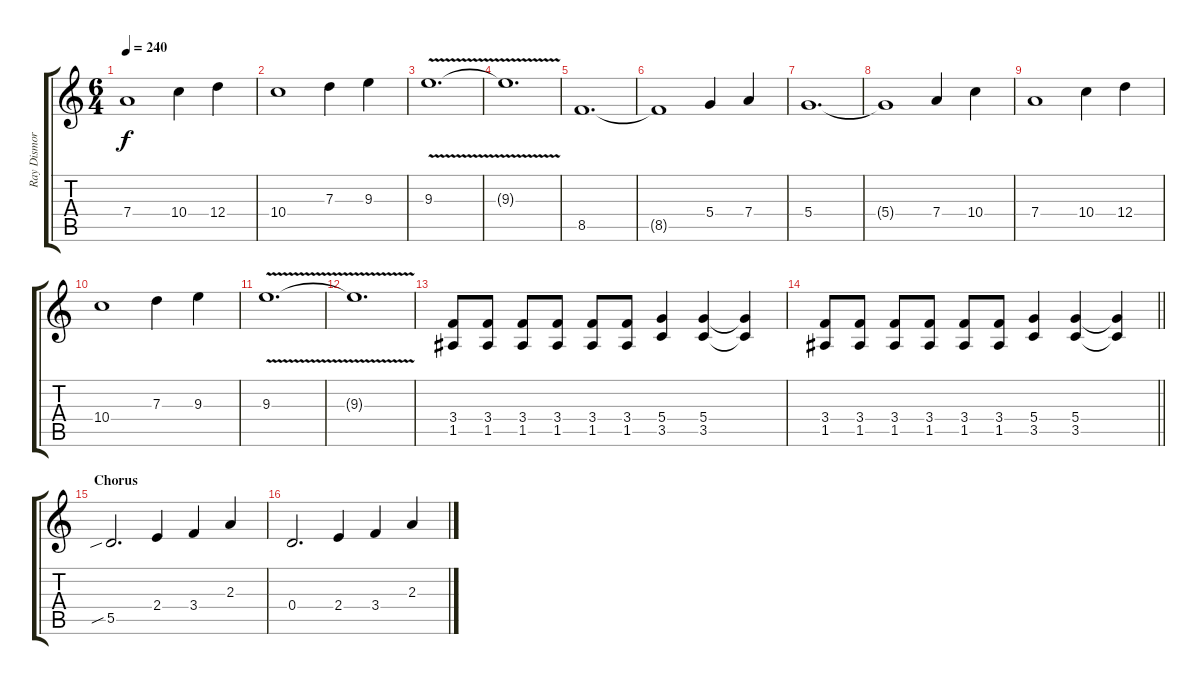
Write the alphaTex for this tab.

\track ("Ray Dismore" "Ray Dismor") {instrument distortionguitar}
\staff {score tabs}
\tuning (E4 B3 G3 D3 A2 E2) {hide}
\ts (6 4)
\tempo 240
\clef g2
\ks c
7.4.1{dy f} 10.4.4 12.4.4 |
10.4.1 7.3.4 9.3.4 |
9.3{v}.1{d} |
9.3{t}.1{d} |
8.5.1{d} |
8.5{t}.1 5.4.4 7.4.4 |
5.4.1{d} |
5.4{t}.1 7.4.4 10.4.4 |
7.4.1 10.4.4 12.4.4 |
10.4.1 7.3.4 9.3.4 |
9.3{v}.1{d} |
9.3{t}.1{d} |
(3.4 1.5).8 (3.4 1.5).8 (3.4 1.5).8 (3.4 1.5).8 (3.4 1.5).8 (3.4 1.5).8 (5.4 3.5).4 (5.4 3.5).4 (5.4{t} 3.5{t}).4 |
\barLineRight lightlight
(3.4 1.5).8 (3.4 1.5).8 (3.4 1.5).8 (3.4 1.5).8 (3.4 1.5).8 (3.4 1.5).8 (5.4 3.5).4 (5.4 3.5).4 (5.4{t} 3.5{t}).4 |
\section ("" "Chorus")
5.5{sib}.2{d} 2.4.4 3.4.4 2.3.4 |
0.4.2{d} 2.4.4 3.4.4 2.3.4
